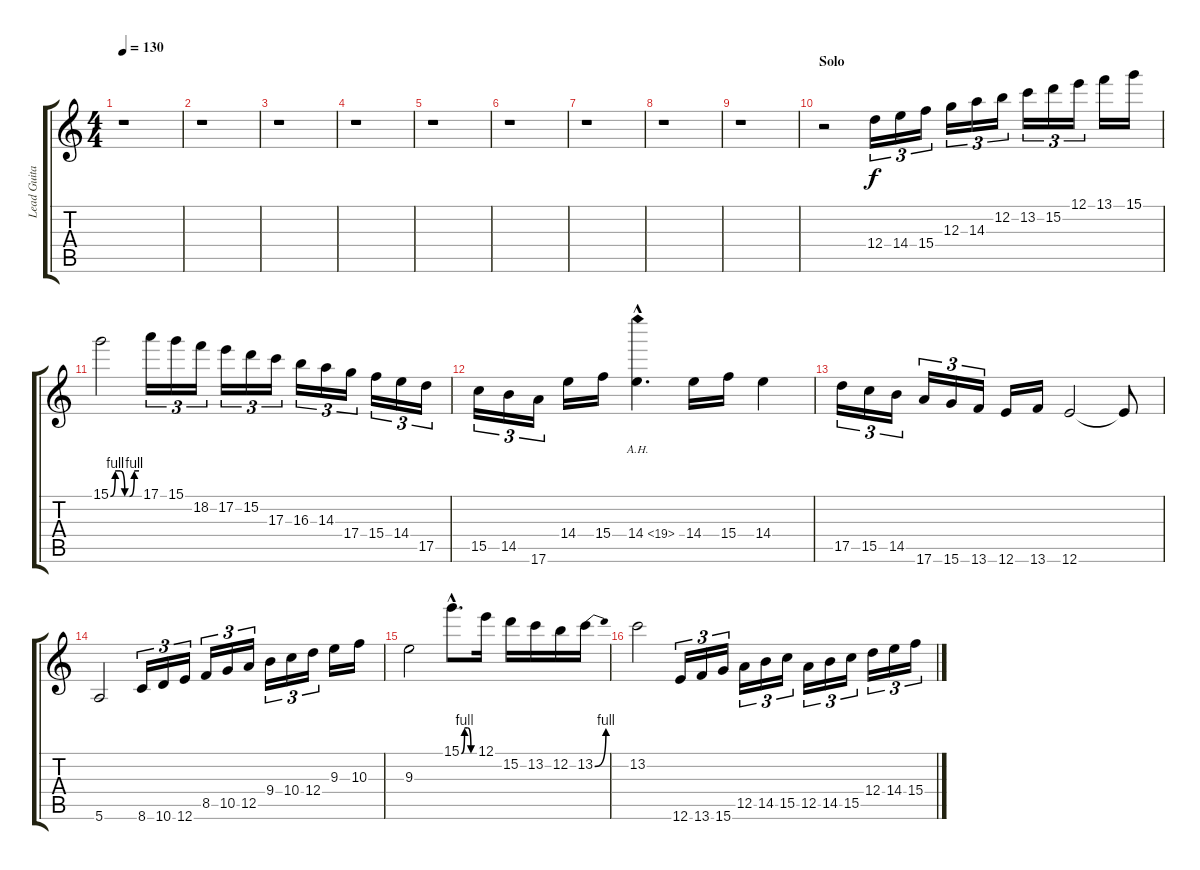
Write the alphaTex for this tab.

\track ("Lead Guitar" "Lead Guita") {instrument distortionguitar}
\staff {score tabs}
\tuning (E4 B3 G3 D3 A2 E2) {hide}
\ts (4 4)
\tempo 130
\clef g2
\ks c
r.1{dy f} |
r.1 |
r.1 |
r.1 |
r.1 |
r.1 |
r.1 |
r.1 |
r.1 |
\section ("" "Solo")
r.2 12.4.16{tu (3 2)} 14.4.16{tu (3 2)} 15.4.16{tu (3 2)} 12.3.16{tu (3 2)} 14.3.16{tu (3 2)} 12.2.16{tu (3 2)} 13.2.16{tu (3 2)} 15.2.16{tu (3 2)} 12.1.16{tu (3 2)} 13.1.16 15.1.16 |
15.1{be (custom 0 0 10 4 20 4 30 0 40 0 50 4 60 4)}.2 17.1.16{tu (3 2)} 15.1.16{tu (3 2)} 18.2.16{tu (3 2)} 17.2.16{tu (3 2)} 15.2.16{tu (3 2)} 17.3.16{tu (3 2)} 16.3.16{tu (3 2)} 14.3.16{tu (3 2)} 17.4.16{tu (3 2)} 15.4.16{tu (3 2)} 14.4.16{tu (3 2)} 17.5.16{tu (3 2)} |
15.5.16{tu (3 2)} 14.5.16{tu (3 2)} 17.6.16{tu (3 2)} 14.4.16 15.4.16 14.4{ah 5 hac}.4{d} 14.4.16 15.4.16 14.4.4 |
17.5.16{tu (3 2)} 15.5.16{tu (3 2)} 14.5.16{tu (3 2)} 17.6.16{tu (3 2)} 15.6.16{tu (3 2)} 13.6.16{tu (3 2)} 12.6.16 13.6.16 12.6.2 12.6{t}.8 |
5.6.2 8.6.16{tu (3 2)} 10.6.16{tu (3 2)} 12.6.16{tu (3 2)} 8.5.16{tu (3 2)} 10.5.16{tu (3 2)} 12.5.16{tu (3 2)} 9.4.16{tu (3 2)} 10.4.16{tu (3 2)} 12.4.16{tu (3 2)} 9.3.16 10.3.16 |
9.3.2 15.1{be (custom 0 0 15 4 30 4 45 0 60 0) hac}.8{d} 12.1.16 15.2.16 13.2.16 12.2.16 13.2{be (bend 0 0 60 4)}.16 |
13.2.2 12.6.16{tu (3 2)} 13.6.16{tu (3 2)} 15.6.16{tu (3 2)} 12.5.16{tu (3 2)} 14.5.16{tu (3 2)} 15.5.16{tu (3 2)} 12.5.16{tu (3 2)} 14.5.16{tu (3 2)} 15.5.16{tu (3 2)} 12.4.16{tu (3 2)} 14.4.16{tu (3 2)} 15.4.16{tu (3 2)}
